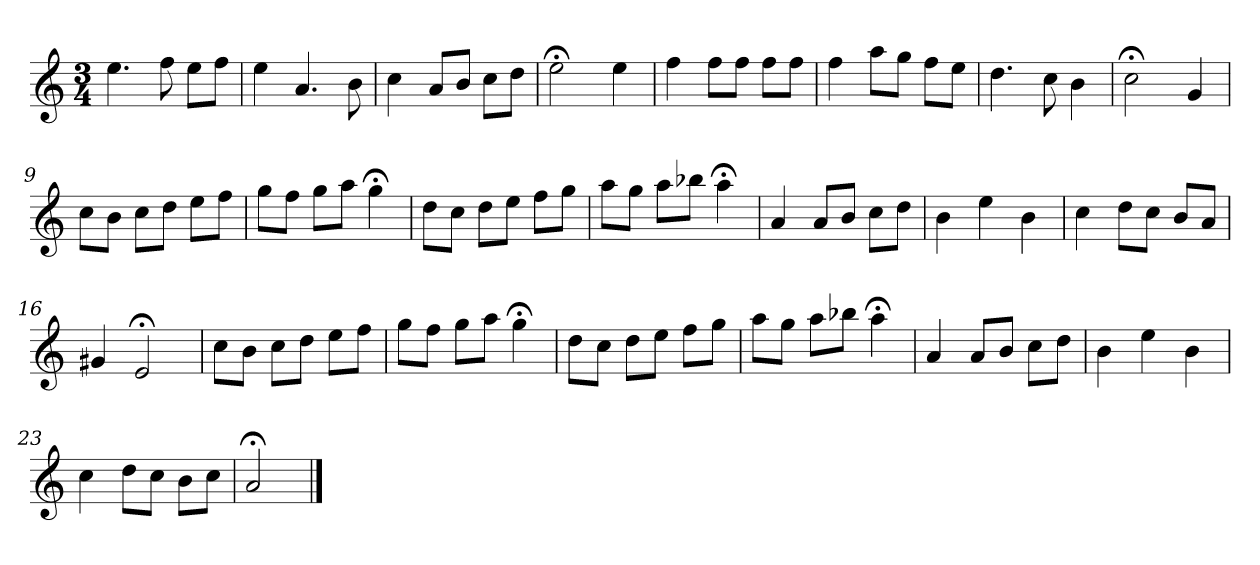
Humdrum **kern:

**kern
*part1
*staff1
*k[]
*a:
*M3/4
*MM120
=1
4.ee
8ff
8eeL
8ffJ
=2
4ee
4.a
8b
=3
4cc
8aL
8bJ
8ccL
8ddJ
=4
2ee;<
4ee
=5
4ff
8ffL
8ffJ
8ffL
8ffJ
=6
4ff
8aaL
8ggJ
8ffL
8eeJ
=7
4.dd
8cc
4b
=8
2cc;<
4g
=9
8ccL
8bJ
8ccL
8ddJ
8eeL
8ffJ
=10
8ggL
8ffJ
8ggL
8aaJ
4gg;<
=11
8ddL
8ccJ
8ddL
8eeJ
8ffL
8ggJ
=12
8aaL
8ggJ
8aaL
8bb-XJ
4aa;<
=13
4a
8aL
8bJ
8ccL
8ddJ
=14
4b
4ee
4b
=15
4cc
8ddL
8ccJ
8bL
8aJ
=16
4g#X
2e;<
=17
8ccL
8bJ
8ccL
8ddJ
8eeL
8ffJ
=18
8ggL
8ffJ
8ggL
8aaJ
4gg;<
=19
8ddL
8ccJ
8ddL
8eeJ
8ffL
8ggJ
=20
8aaL
8ggJ
8aaL
8bb-XJ
4aa;<
=21
4a
8aL
8bJ
8ccL
8ddJ
=22
4b
4ee
4b
=23
4cc
8ddL
8ccJ
8bL
8ccJ
=24
2a;<
==
*-
